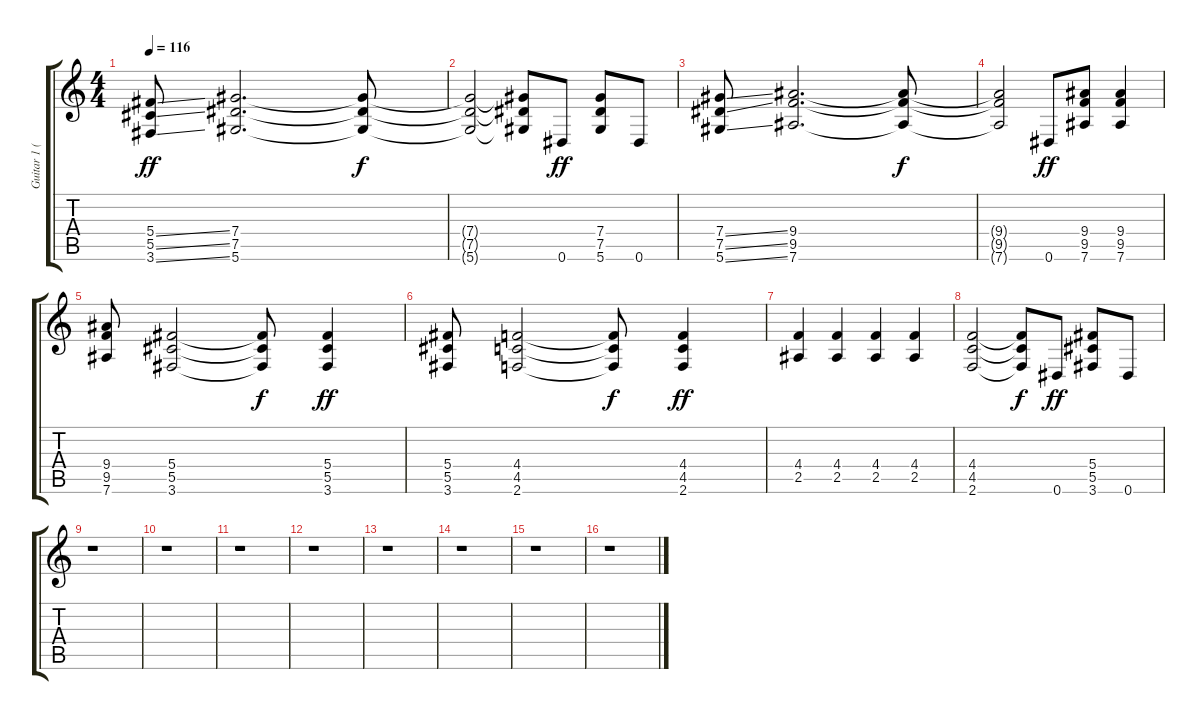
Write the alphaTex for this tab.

\track ("Guitar 1 (Distortion Hetfield)" "Guitar 1 (") {instrument distortionguitar}
\staff {score tabs}
\tuning (Eb4 Bb3 Gb3 Db3 Ab2 Eb2) {hide}
\ts (4 4)
\tempo 116
\clef g2
\ks c
(5.4{ss} 5.5{ss} 3.6{ss}).8{dy ff} (7.4 7.5 5.6).2{d} (7.4{t} 7.5{t} 5.6{t}).8{dy f} |
(7.4{t} 7.5{t} 5.6{t}).2 (7.4{t} 7.5{t} 5.6{t}).8 0.6.8{dy ff} (7.4 7.5 5.6).8 0.6.8 |
(7.4{ss} 7.5{ss} 5.6{ss}).8 (9.4 9.5 7.6).2{d} (9.4{t} 9.5{t} 7.6{t}).8{dy f} |
(9.4{t} 9.5{t} 7.6{t}).2 0.6.8{dy ff} (9.4 9.5 7.6).8 (9.4 9.5 7.6).4 |
(9.4 9.5 7.6).8 (5.4 5.5 3.6).2 (5.4{t} 5.5{t} 3.6{t}).8{dy f} (5.4 5.5 3.6).4{dy ff} |
(5.4 5.5 3.6).8 (4.4 4.5 2.6).2 (4.4{t} 4.5{t} 2.6{t}).8{dy f} (4.4 4.5 2.6).4{dy ff} |
(4.4 2.5).4 (4.4 2.5).4 (4.4 2.5).4 (4.4 2.5).4 |
(4.4 4.5 2.6).2 (4.4{t} 4.5{t} 2.6{t}).8{dy f} 0.6.8{dy ff} (5.4 5.5 3.6).8 0.6.8 |
r.1 |
r.1 |
r.1 |
r.1 |
r.1 |
r.1 |
r.1 |
r.1
